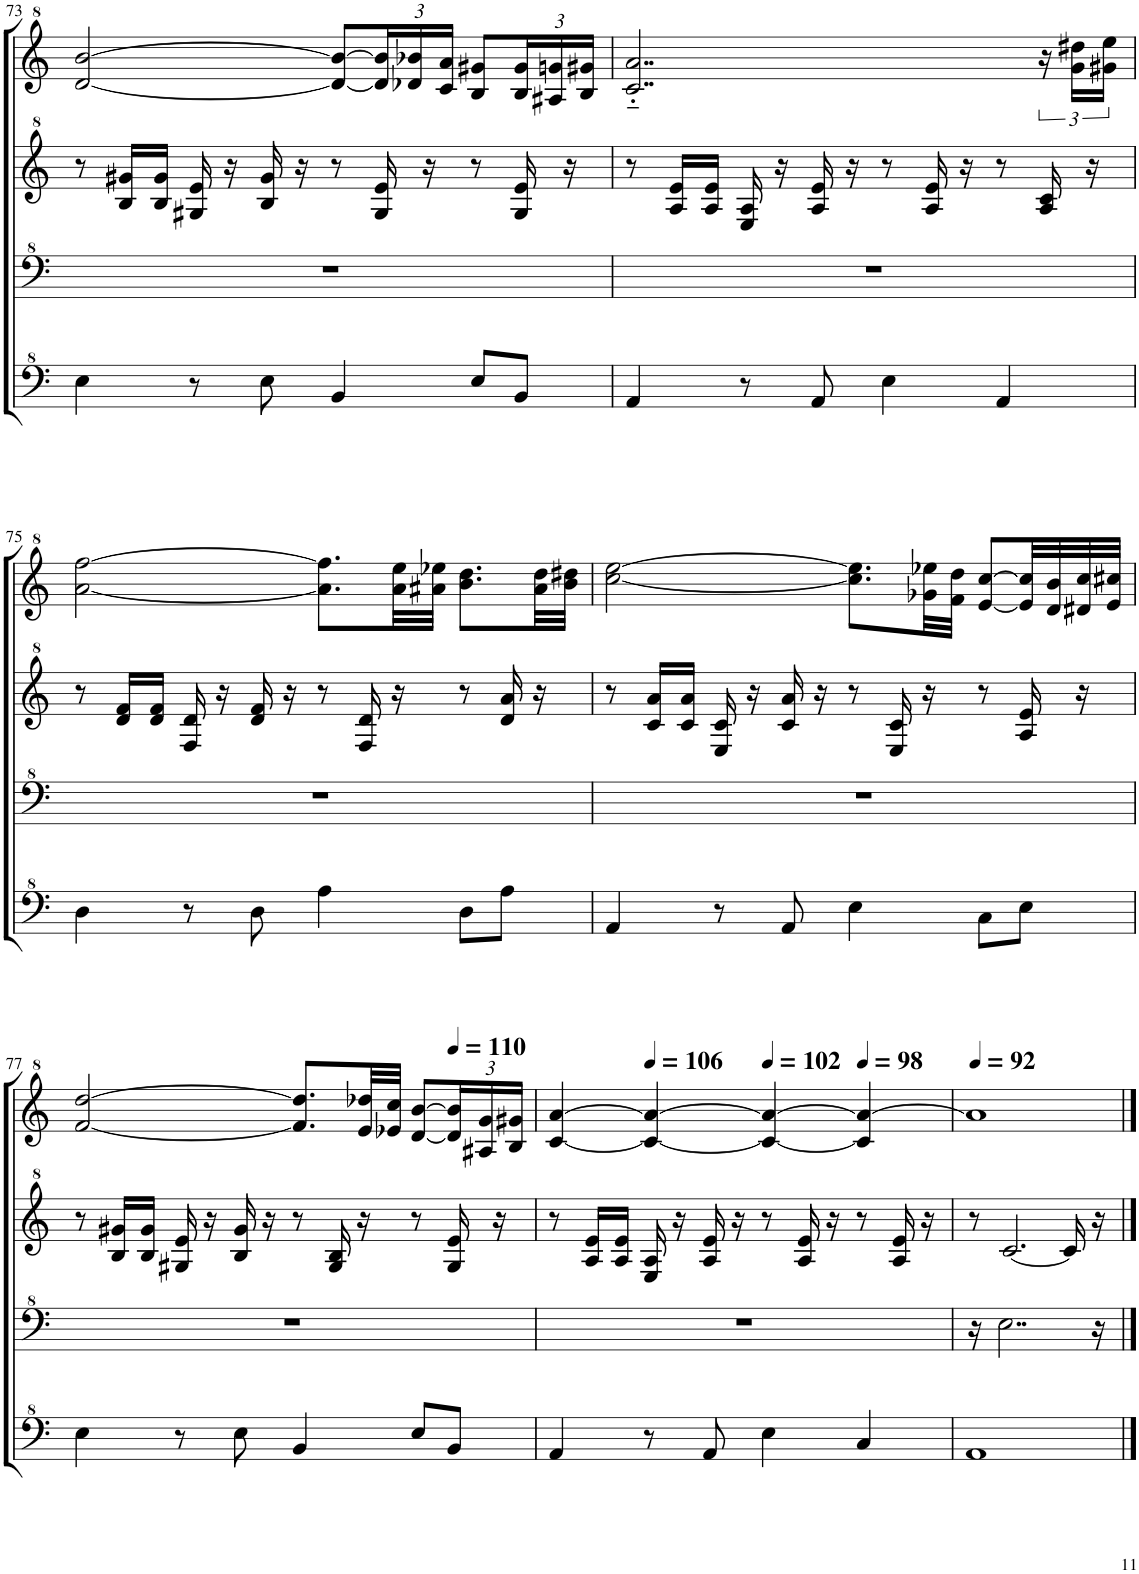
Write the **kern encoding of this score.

**kern	**kern	**kern	**kern
*part1	*part1	*part1	*part1
*staff4	*staff3	*staff2	*staff1
*I"Model III	*	*	*
!!LO:PB:g=z
*clefF^4	*clefF^4	*clefG^2	*clefG^2
*k[]	*k[]	*k[]	*k[]
*M4/4	*M4/4	*M4/4	*M4/4
=73	=73	=73	=73
4e\	1r	8r	[2dd/ [2bb/
.	.	16b/ 16gg#X/LL	.
.	.	16b/ 16gg#/JJ	.
8r	.	16g#X/ 16ee/	.
.	.	16r	.
8e\	.	16b/ 16gg#/	.
.	.	16r	.
4B/	.	8r	8dd/_ 8bb/_L
*	*	*	*Xbrackettup
.	.	16g#/ 16ee/	24dd/] 24bb/]L
.	.	.	24dd-X/ 24bb-X/
.	.	16r	.
.	.	.	24cc/ 24aa/JJ
8e/L	.	8r	8b/ 8gg#X/L
8B/J	.	16g#/ 16ee/	24b/ 24gg#/L
.	.	.	24a#X/ 24ggn/
.	.	16r	.
.	.	.	24b/ 24gg#X/JJ
=74	=74	=74	=74
4A/	1r	8r	2..cc/'~ 2..aa/'~
.	.	16a/ 16ee/LL	.
.	.	16a/ 16ee/JJ	.
8r	.	16e/ 16a/	.
.	.	16r	.
8A/	.	16a/ 16ee/	.
.	.	16r	.
4e\	.	8r	.
.	.	16a/ 16ee/	.
.	.	16r	.
4A/	.	8r	.
*	*	*	*brackettup
.	.	16a/ 16cc/	24r
.	.	.	24gg\ 24ddd#X\LL
.	.	16r	.
.	.	.	24gg#X\ 24eee\JJ
!!LO:LB:g=z
=75	=75	=75	=75
4d\	1r	8r	[2aa\ [2fff\
.	.	16dd/ 16ff/LL	.
.	.	16dd/ 16ff/JJ	.
8r	.	16f/ 16dd/	.
.	.	16r	.
8d\	.	16dd/ 16ff/	.
.	.	16r	.
4a\	.	8r	8.aa\] 8.fff\]L
.	.	16f/ 16dd/	.
.	.	16r	32aa\ 32eee\LL
.	.	.	32aa#X\ 32eee-X\JJJ
8d\L	.	8r	8.bb\ 8.ddd\L
8a\J	.	16dd/ 16aa/	.
.	.	16r	32aa#\ 32ddd\LL
.	.	.	32bb\ 32ddd#X\JJJ
=76	=76	=76	=76
4A/	1r	8r	[2ccc\ [2eee\
.	.	16cc/ 16aa/LL	.
.	.	16cc/ 16aa/JJ	.
8r	.	16e/ 16cc/	.
.	.	16r	.
8A/	.	16cc/ 16aa/	.
.	.	16r	.
4e\	.	8r	8.ccc\] 8.eee\]L
.	.	16e/ 16cc/	.
.	.	16r	32gg-X\ 32eee-X\LL
.	.	.	32ff\ 32ddd\JJJ
8c\L	.	8r	[8ee/ [8ccc/L
8e\J	.	16a/ 16ee/	32ee/] 32ccc/]LL
.	.	.	32dd/ 32bb/
.	.	16r	32dd#X/ 32ccc/
.	.	.	32ee/ 32ccc#X/JJJ
!!LO:LB:g=z
=77	=77	=77	=77
4e\	1r	8r	[2ff/ [2ddd/
.	.	16b/ 16gg#X/LL	.
.	.	16b/ 16gg#/JJ	.
8r	.	16g#X/ 16ee/	.
.	.	16r	.
8e\	.	16b/ 16gg#/	.
.	.	16r	.
4B/	.	8r	8.ff/] 8.ddd/]L
.	.	16g#/ 16b/	.
.	.	16r	32ee/ 32ddd-X/LL
.	.	.	32ee-X/ 32ccc/JJJ
8e/L	.	8r	[8dd/ [8bb/L
*	*	*	*Xbrackettup
*	*	*	*MM110
8B/J	.	16g#/ 16ee/	24dd/] 24bb/]L
.	.	.	24a#X/ 24gg/
.	.	16r	.
.	.	.	24b/ 24gg#X/JJ
=78	=78	=78	=78
4A/	1r	8r	[4cc/ [4aa/
.	.	16a/ 16ee/LL	.
.	.	16a/ 16ee/JJ	.
*	*	*	*MM106
8r	.	16e/ 16a/	4cc/_ 4aa/_
.	.	16r	.
8A/	.	16a/ 16ee/	.
.	.	16r	.
*	*	*	*MM102
4e\	.	8r	4cc/_ 4aa/_
.	.	16a/ 16ee/	.
.	.	16r	.
*	*	*	*MM98
4c/	.	8r	4cc/] 4aa/_
.	.	16a/ 16ee/	.
.	.	16r	.
=79	=79	=79	=79
*	*	*	*MM92
1A	16r	8r	1aa]
.	2..e\	.	.
.	.	[2.cc/	.
.	.	16cc/]	.
.	16r	16r	.
==	==	==	==
*-	*-	*-	*-
